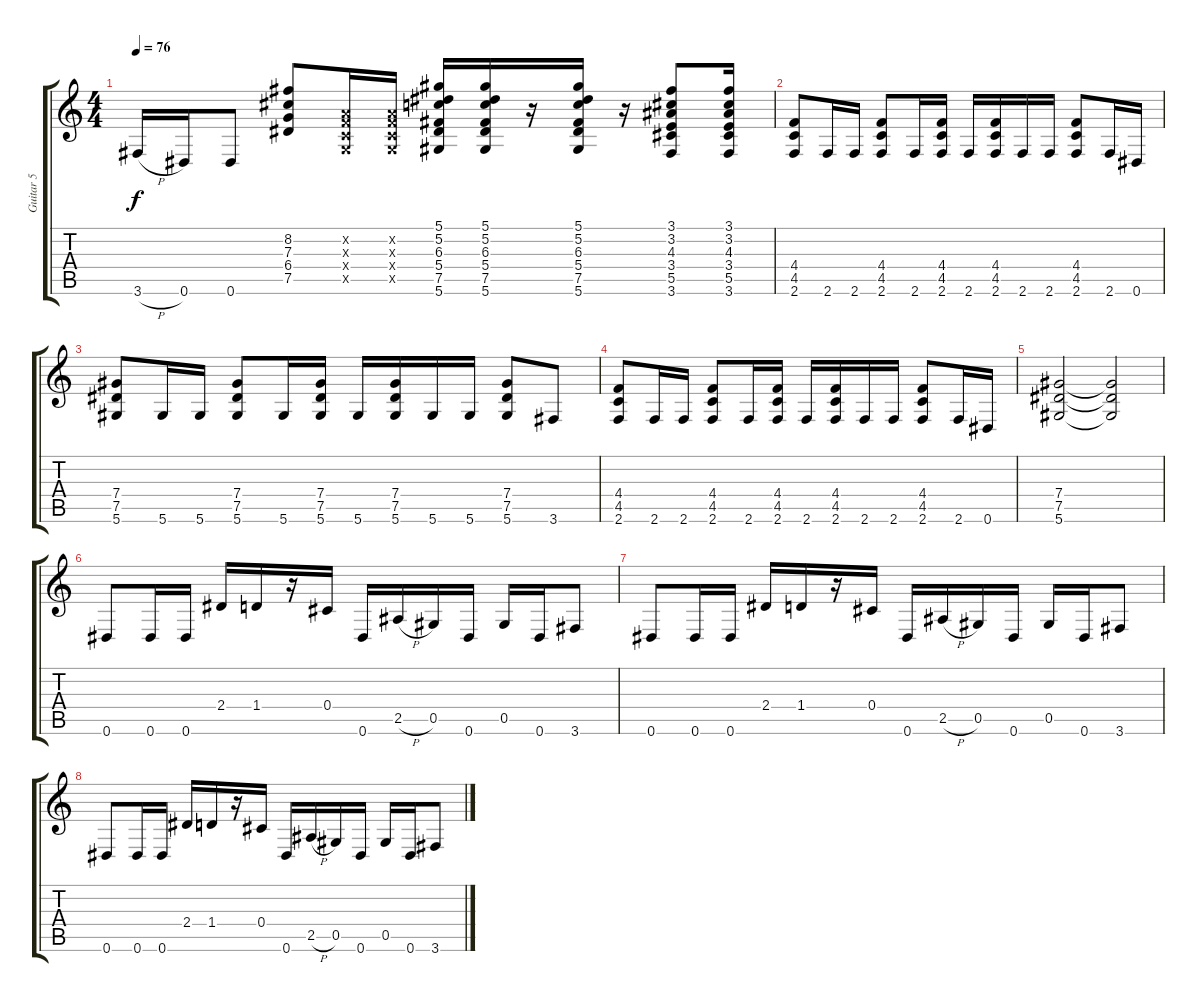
\track ("Guitar 5" "Guitar 5") {instrument overdrivenguitar}
\staff {score tabs}
\tuning (Eb4 Bb3 Gb3 Db3 Ab2 Eb2) {hide}
\ts (4 4)
\tempo 76
\clef g2
\ks c
3.6{h}.16{dy f} 0.6.16 0.6.8 (8.2 7.3 6.4 7.5).8 (-1.2{x} -1.3{x} -1.4{x} -1.5{x}).16 (-1.2{x} -1.3{x} -1.4{x} -1.5{x}).16 (5.1 5.2 6.3 5.4 7.5 5.6).16 (5.1 5.2 6.3 5.4 7.5 5.6).16 r.16 (5.1 5.2 6.3 5.4 7.5 5.6).16 r.16 (3.1 3.2 4.3 3.4 5.5 3.6).8 (3.1 3.2 4.3 3.4 5.5 3.6).16 |
(4.4 4.5 2.6).8 2.6.16 2.6.16 (4.4 4.5 2.6).8 2.6.16 (4.4 4.5 2.6).16 2.6.16 (4.4 4.5 2.6).16 2.6.16 2.6.16 (4.4 4.5 2.6).8 2.6.16 0.6.16 |
(7.4 7.5 5.6).8 5.6.16 5.6.16 (7.4 7.5 5.6).8 5.6.16 (7.4 7.5 5.6).16 5.6.16 (7.4 7.5 5.6).16 5.6.16 5.6.16 (7.4 7.5 5.6).8 3.6.8 |
(4.4 4.5 2.6).8 2.6.16 2.6.16 (4.4 4.5 2.6).8 2.6.16 (4.4 4.5 2.6).16 2.6.16 (4.4 4.5 2.6).16 2.6.16 2.6.16 (4.4 4.5 2.6).8 2.6.16 0.6.16 |
(7.4 7.5 5.6).2 (7.4{t} 7.5{t} 5.6{t}).2 |
0.6.8 0.6.16 0.6.16 2.4.16 1.4.16 r.16 0.4.16 0.6.16 2.5{h}.16 0.5.16 0.6.16 0.5.16 0.6.16 3.6.8 |
0.6.8 0.6.16 0.6.16 2.4.16 1.4.16 r.16 0.4.16 0.6.16 2.5{h}.16 0.5.16 0.6.16 0.5.16 0.6.16 3.6.8 |
0.6.8 0.6.16 0.6.16 2.4.16 1.4.16 r.16 0.4.16 0.6.16 2.5{h}.16 0.5.16 0.6.16 0.5.16 0.6.16 3.6.8
